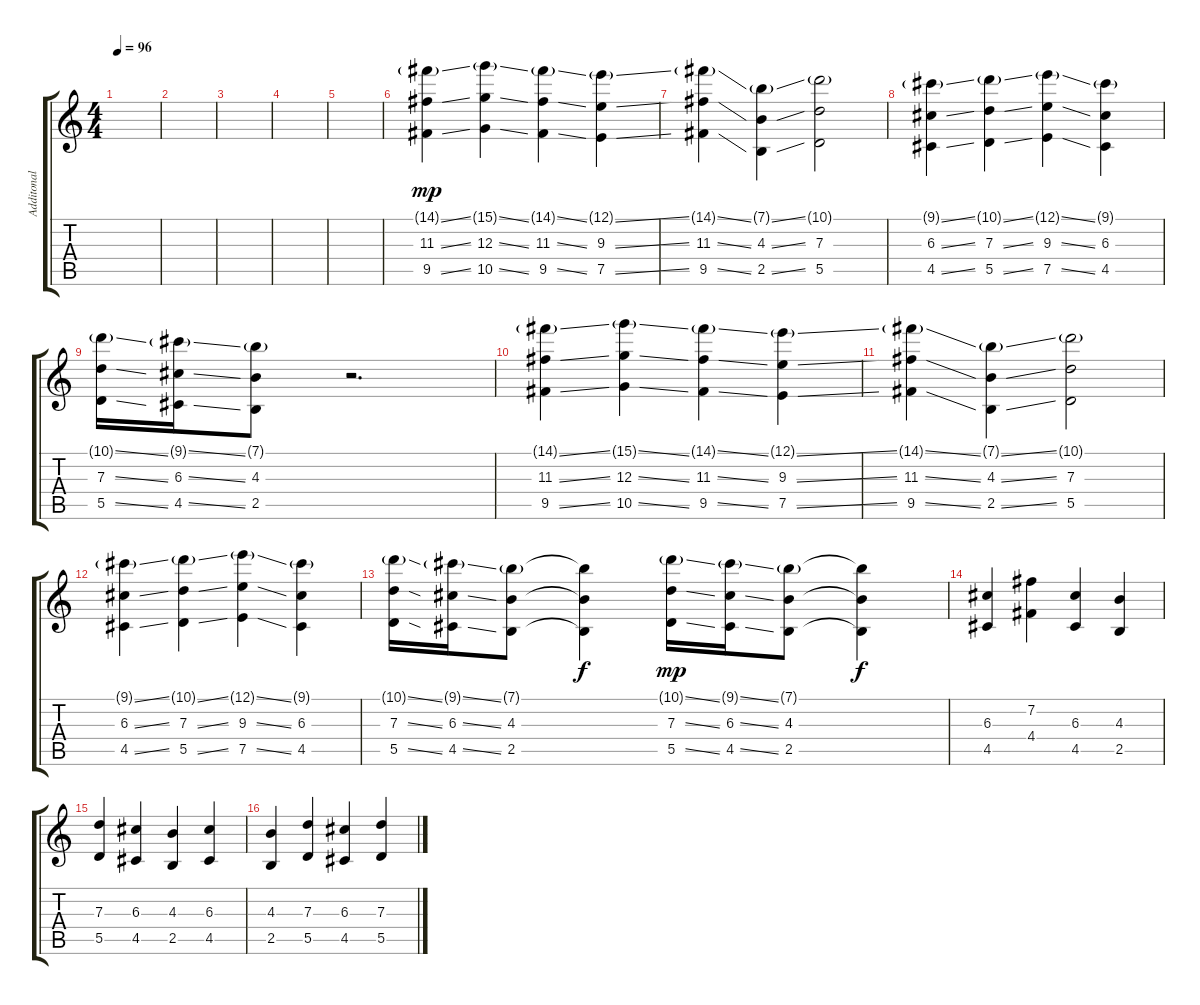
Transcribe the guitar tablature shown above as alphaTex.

\track ("Additonal Guitar" "Additonal ") {instrument distortionguitar}
\staff {score tabs}
\tuning (E4 B3 G3 D3 A2 E2) {hide}
\ts (4 4)
\tempo 96
\clef g2
\ks c
|
|
|
|
|
(14.1{ss g} 11.3{ss} 9.5{ss}).4{dy mp} (15.1{ss g} 12.3{ss} 10.5{ss}).4 (14.1{ss g} 11.3{ss} 9.5{ss}).4 (12.1{ss g} 9.3{ss} 7.5{ss}).4 |
(14.1{ss g} 11.3{ss} 9.5{ss}).4 (7.1{ss g} 4.3{ss} 2.5{ss}).4 (10.1{g} 7.3 5.5).2 |
(9.1{ss g} 6.3{ss} 4.5{ss}).4 (10.1{ss g} 7.3{ss} 5.5{ss}).4 (12.1{ss g} 9.3{ss} 7.5{ss}).4 (9.1{g} 6.3 4.5).4 |
(10.1{ss g} 7.3{ss} 5.5{ss}).16 (9.1{ss g} 6.3{ss} 4.5{ss}).16 (7.1{g} 4.3 2.5).8 r.2{d} |
(14.1{ss g} 11.3{ss} 9.5{ss}).4 (15.1{ss g} 12.3{ss} 10.5{ss}).4 (14.1{ss g} 11.3{ss} 9.5{ss}).4 (12.1{ss g} 9.3{ss} 7.5{ss}).4 |
(14.1{ss g} 11.3{ss} 9.5{ss}).4 (7.1{ss g} 4.3{ss} 2.5{ss}).4 (10.1{g} 7.3 5.5).2 |
(9.1{ss g} 6.3{ss} 4.5{ss}).4 (10.1{ss g} 7.3{ss} 5.5{ss}).4 (12.1{ss g} 9.3{ss} 7.5{ss}).4 (9.1{g} 6.3 4.5).4 |
(10.1{ss g} 7.3{ss} 5.5{ss}).16 (9.1{ss g} 6.3{ss} 4.5{ss}).16 (7.1{g} 4.3 2.5).8 (7.1{t} 4.3{t} 2.5{t}).4{dy f} (10.1{ss g} 7.3{ss} 5.5{ss}).16{dy mp} (9.1{ss g} 6.3{ss} 4.5{ss}).16 (7.1{g} 4.3 2.5).8 (7.1{t} 4.3{t} 2.5{t}).4{dy f} |
(6.3 4.5).4 (7.2 4.4).4 (6.3 4.5).4 (4.3 2.5).4 |
(7.3 5.5).4 (6.3 4.5).4 (4.3 2.5).4 (6.3 4.5).4 |
(4.3 2.5).4 (7.3 5.5).4 (6.3 4.5).4 (7.3 5.5).4
